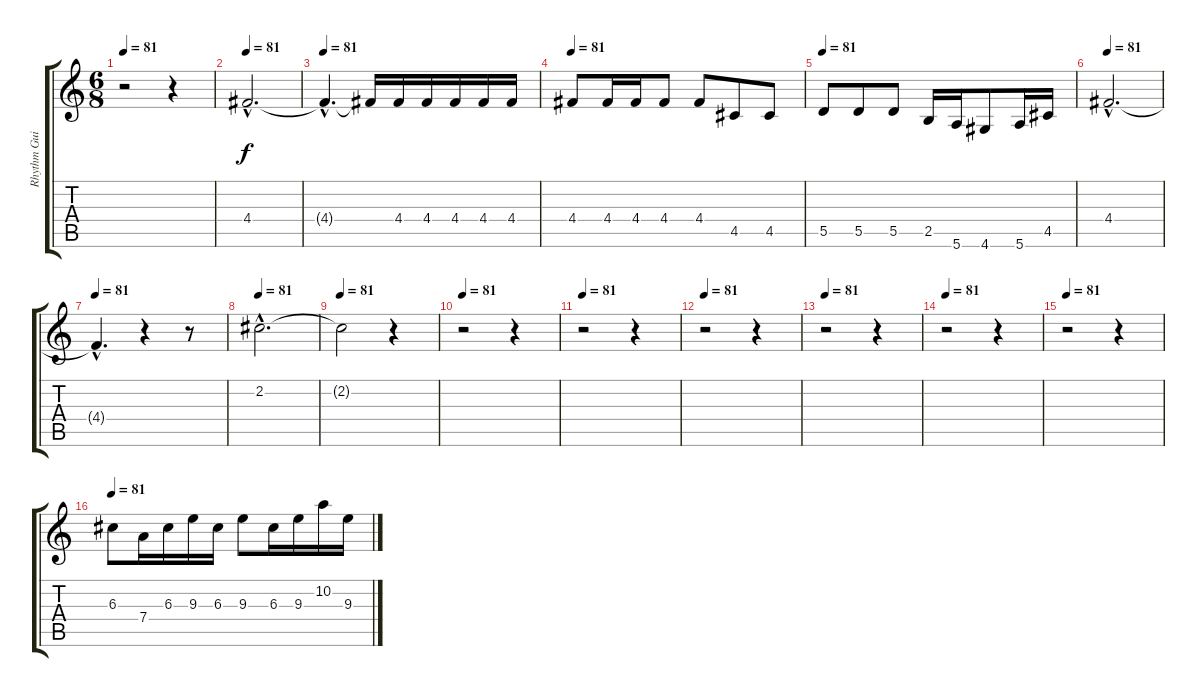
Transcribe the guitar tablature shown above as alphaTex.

\track ("Rhythm Guitar 3" "Rhythm Gui") {instrument distortionguitar}
\staff {score tabs}
\tuning (E4 B3 G3 D3 A2 E2) {hide}
\ts (6 8)
\tempo 81
\clef g2
\ks c
r.2{dy f} r.4 |
\tempo 81
4.4{hac}.2{d} |
\tempo 81
4.4{hac t}.4{d} 4.4{t}.16 4.4.16 4.4.16 4.4.16 4.4.16 4.4.16 |
\tempo 81
4.4.8 4.4.16 4.4.16 4.4.8 4.4.8 4.5.8 4.5.8 |
\tempo 81
5.5.8 5.5.8 5.5.8 2.5.16 5.6.16 4.6.8 5.6.16 4.5.16 |
\tempo 81
4.4{hac}.2{d} |
\tempo 81
4.4{hac t}.4{d} r.4 r.8 |
\tempo 81
2.2{hac}.2{d} |
\tempo 81
2.2{t}.2 r.4 |
\tempo 81
r.2 r.4 |
\tempo 81
r.2 r.4 |
\tempo 81
r.2 r.4 |
\tempo 81
r.2 r.4 |
\tempo 81
r.2 r.4 |
\tempo 81
r.2 r.4 |
\tempo 81
6.3.8 7.4.16 6.3.16 9.3.16 6.3.16 9.3.8 6.3.16 9.3.16 10.2.16 9.3.16
